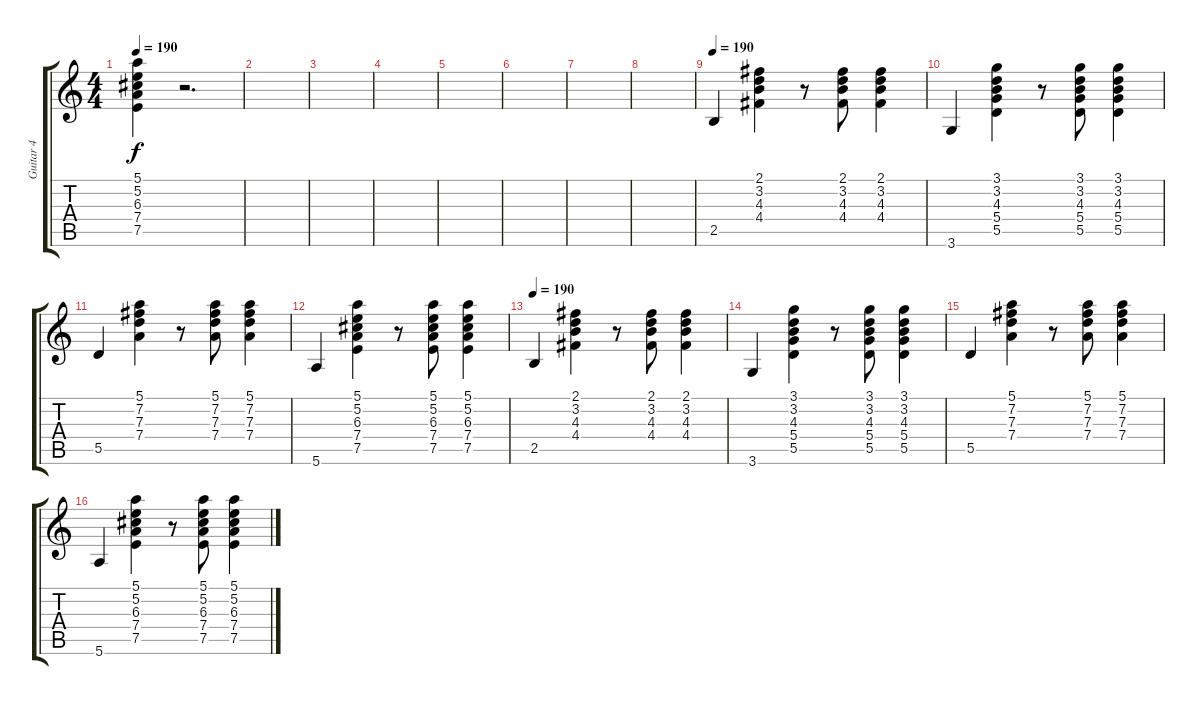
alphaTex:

\track ("Guitar 4" "Guitar 4") {instrument acousticguitarnylon}
\staff {score tabs}
\tuning (E4 B3 G3 D3 A2 E2) {hide}
\ts (4 4)
\tempo 190
\clef g2
\ks c
(5.1{t} 5.2{t} 6.3{t} 7.4{t} 7.5{t}).4{dy f} r.2{d} |
|
|
|
|
|
|
|
\tempo 190
2.5.4 (2.1 3.2 4.3 4.4).4 r.8 (2.1 3.2 4.3 4.4).8 (2.1 3.2 4.3 4.4).4 |
3.6.4 (3.1 3.2 4.3 5.4 5.5).4 r.8 (3.1 3.2 4.3 5.4 5.5).8 (3.1 3.2 4.3 5.4 5.5).4 |
5.5.4 (5.1 7.2 7.3 7.4).4 r.8 (5.1 7.2 7.3 7.4).8 (5.1 7.2 7.3 7.4).4 |
5.6.4 (5.1 5.2 6.3 7.4 7.5).4 r.8 (5.1 5.2 6.3 7.4 7.5).8 (5.1 5.2 6.3 7.4 7.5).4 |
\tempo 190
2.5.4 (2.1 3.2 4.3 4.4).4 r.8 (2.1 3.2 4.3 4.4).8 (2.1 3.2 4.3 4.4).4 |
3.6.4 (3.1 3.2 4.3 5.4 5.5).4 r.8 (3.1 3.2 4.3 5.4 5.5).8 (3.1 3.2 4.3 5.4 5.5).4 |
5.5.4 (5.1 7.2 7.3 7.4).4 r.8 (5.1 7.2 7.3 7.4).8 (5.1 7.2 7.3 7.4).4 |
5.6.4 (5.1 5.2 6.3 7.4 7.5).4 r.8 (5.1 5.2 6.3 7.4 7.5).8 (5.1 5.2 6.3 7.4 7.5).4
